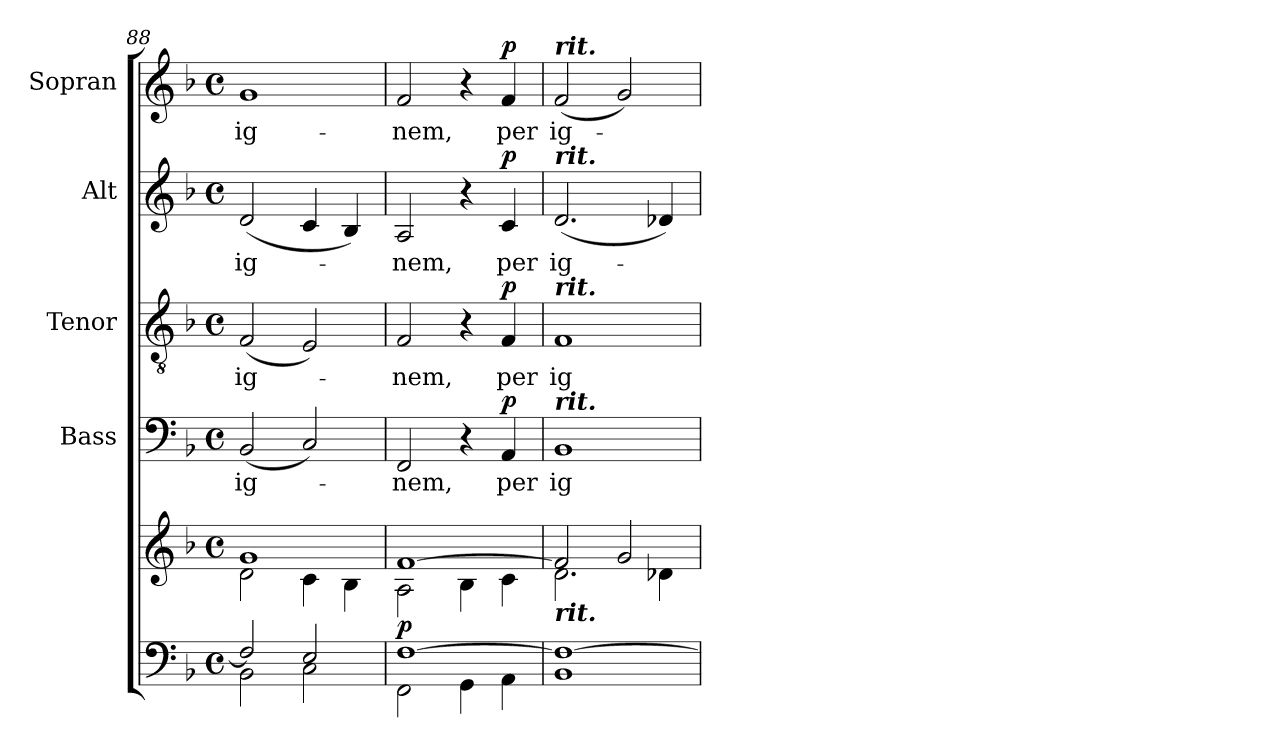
**kern	**kern	**dynam	**kern	**text	**dynam	**kern	**text	**dynam	**kern	**text	**dynam	**kern	**text	**dynam
*part5	*part5	*part5	*part4	*part4	*part4	*part3	*part3	*part3	*part2	*part2	*part2	*part1	*part1	*part1
*staff6	*staff5	*staff5/6	*staff4	*staff4	*staff4	*staff3	*staff3	*staff3	*staff2	*staff2	*staff2	*staff1	*staff1	*staff1
*	*	*	*I"Bass	*	*	*I"Tenor	*	*	*I"Alt	*	*	*I"Sopran	*	*
*	*	*	*I'B.	*	*	*I'T.	*	*	*I'A.	*	*	*I'S.	*	*
*clefF4	*clefG2	*	*clefF4	*	*	*clefGv2	*	*	*clefG2	*	*	*clefG2	*	*
*k[b-]	*k[b-]	*	*k[b-]	*	*	*k[b-]	*	*	*k[b-]	*	*	*k[b-]	*	*
*F:	*F:	*	*F:	*	*	*F:	*	*	*F:	*	*	*F:	*	*
*M4/4	*M4/4	*	*M4/4	*	*	*M4/4	*	*	*M4/4	*	*	*M4/4	*	*
*met(c)	*met(c)	*	*met(c)	*	*	*met(c)	*	*	*met(c)	*	*	*met(c)	*	*
=88	=88	=88	=88	=88	=88	=88	=88	=88	=88	=88	=88	=88	=88	=88
*^	*^	*	*	*	*	*	*	*	*	*	*	*	*	*
!	!	!	!	!	!	!LO:LY:b	!	!	!LO:LY:b	!	!	!LO:LY:b	!	!	!LO:LY:b	!
2F/]	2BB-\	1g	2d\	.	(<2BB-/	ig-	.	(<2F/	ig-	.	(<2d/	ig-	.	1g	ig-	.
2E/	2C\	.	4c\	.	2C/)	.	.	2E/)	.	.	4c/	.	.	.	.	.
.	.	.	4B-\	.	.	.	.	.	.	.	4B-/)	.	.	.	.	.
=89	=89	=89	=89	=89	=89	=89	=89	=89	=89	=89	=89	=89	=89	=89	=89	=89
!	!	!	!	!LO:DY:b	!	!LO:LY:b	!	!	!LO:LY:b	!	!	!LO:LY:b	!	!	!LO:LY:b	!
[>1F	2FF\	[>1f	2A\	p	2FF/	-nem,	.	2F/	-nem,	.	2A/	-nem,	.	2f/	-nem,	.
.	4GG\	.	4B-\	.	4r	.	.	4r	.	.	4r	.	.	4r	.	.
!	!	!	!	!	!	!LO:LY:b	!LO:DY:a	!	!LO:LY:b	!LO:DY:a	!	!LO:LY:b	!LO:DY:a	!	!LO:LY:b	!LO:DY:a
.	4AA\	.	4c\	.	4AA/	per	p	4F/	per	p	4c/	per	p	4f/	per	p
=90	=90	=90	=90	=90	=90	=90	=90	=90	=90	=90	=90	=90	=90	=90	=90	=90
!	!	!	!	!	!	!	!	!	!	!	!	!	!	!LO:TX:a:Bi:t=rit.	!	!
!	!	!	!	!	!	!	!	!	!	!	!LO:TX:a:Bi:t=rit.	!	!	!	!	!
!	!	!	!	!	!	!	!	!LO:TX:a:Bi:t=rit.	!	!	!	!	!	!	!	!
!	!	!	!	!	!LO:TX:a:Bi:t=rit.	!	!	!	!	!	!	!	!	!	!	!
!	!	!LO:TX:b:Bi:t=rit.	!	!	!	!	!	!	!	!	!	!	!	!	!	!
!	!	!	!	!	!	!LO:LY:b	!	!	!LO:LY:b	!	!	!LO:LY:b	!	!	!LO:LY:b	!
1F_	1BB-	2f/]	2.d\	.	1BB-	ig-	.	1F	ig-	.	(<2.d/	ig-	.	(<2f/	ig-	.
.	.	2g/	.	.	.	.	.	.	.	.	.	.	.	2g/)	.	.
.	.	.	4d-X\	.	.	.	.	.	.	.	4d-X/)	.	.	.	.	.
*v	*v	*	*	*	*	*	*	*	*	*	*	*	*	*	*	*
*	*v	*v	*	*	*	*	*	*	*	*	*	*	*	*	*
=	=	=	=	=	=	=	=	=	=	=	=	=	=	=
*-	*-	*-	*-	*-	*-	*-	*-	*-	*-	*-	*-	*-	*-	*-
